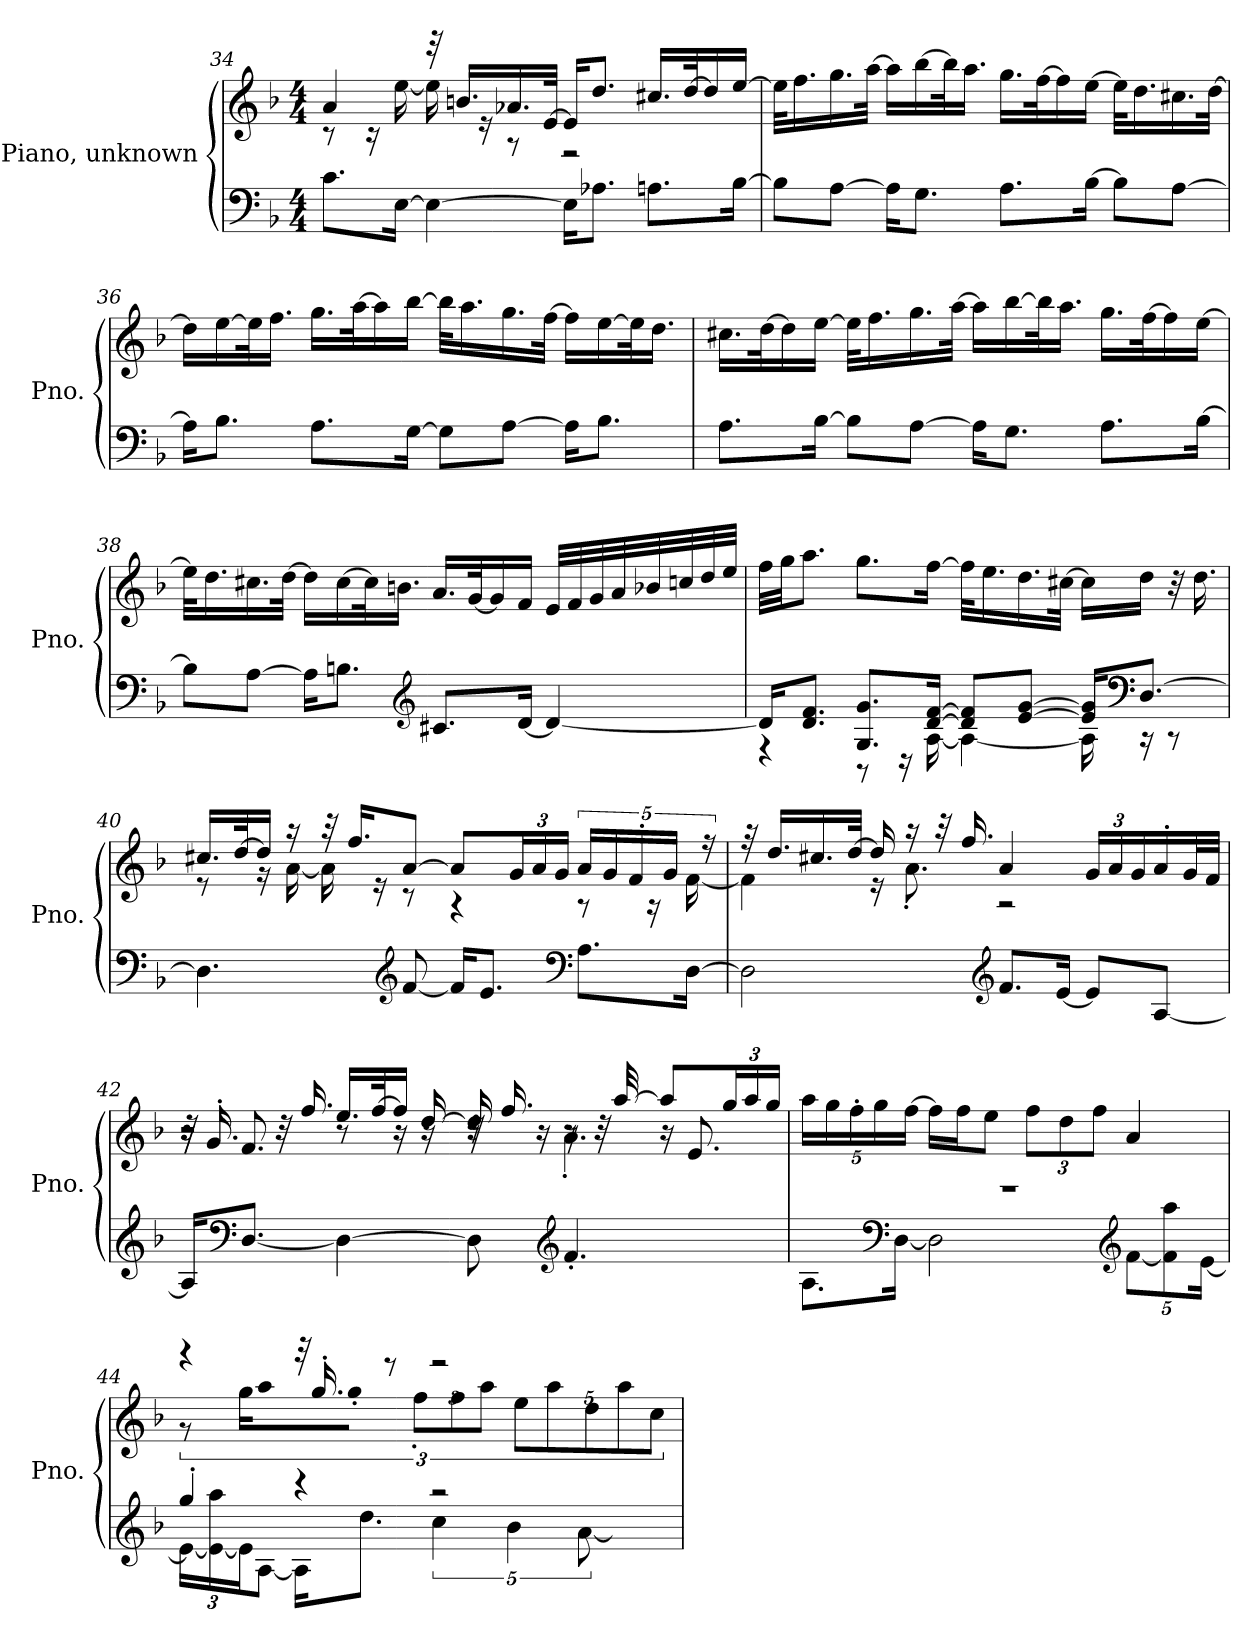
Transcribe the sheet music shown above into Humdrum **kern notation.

**kern	**kern
*part1	*part1
*staff2	*staff1
*I"Piano, unknown	*
*I'Pno.	*
*clefF4	*clefG2
*k[b-]	*k[b-]
*M4/4	*M4/4
=34	=34
*	*^
8.c\L	4a/	8r
.	.	16r
[16E\Jk	.	[16ee\
4E\_	32r	16ee\]
.	16.bn/LL	.
.	.	16r
.	16.a-X/	8r
.	[32e/JJk	.
16E\KL]	16e/KL]	2r
8.A-X\J	8.dd/J	.
8.An\L	16.cc#X/LL	.
.	[32dd/K	.
.	16dd/]	.
[16B-\Jk	[16ee/JJ	.
*	*v	*v
!!LO:LB:g=z
=35	=35
8B-\L]	32ee\KLL]
.	16.ff\
[8A\J	16.gg\
.	[32aa\JJk
16A\KL]	16aa\LL]
8.G\J	[16bb-\
.	32bb-\K]
.	16.aa\JJ
8.A\L	16.gg\LL
.	[32ff\K
.	16ff\]
[16B-\Jk	[16ee\JJ
8B-\L]	32ee\KLL]
.	16.dd\
[8A\J	16.cc#X\
.	[32dd\JJk
=36	=36
16A\KL]	16dd\LL]
8.B-\J	[16ee\
.	32ee\K]
.	16.ff\JJ
8.A\L	16.gg\LL
.	[32aa\K
.	16aa\]
[16G\Jk	[16bb-\JJ
8G\L]	32bb-\KLL]
.	16.aa\
[8A\J	16.gg\
.	[32ff\JJk
16A\KL]	16ff\LL]
8.B-\J	[16ee\
.	32ee\K]
.	16.dd\JJ
!!LO:LB:g=z
=37	=37
8.A\L	16.cc#X\LL
.	[32dd\K
.	16dd\]
[16B-\Jk	[16ee\JJ
8B-\L]	32ee\KLL]
.	16.ff\
[8A\J	16.gg\
.	[32aa\JJk
16A\KL]	16aa\LL]
8.G\J	[16bb-\
.	32bb-\K]
.	16.aa\JJ
8.A\L	16.gg\LL
.	[32ff\K
.	16ff\]
[16B-\Jk	[16ee\JJ
!!LO:LB:g=z
=38	=38
8B-\L]	32ee\KLL]
.	16.dd\
[8A\J	16.cc#X\
.	[32dd\JJk
16A\KL]	16dd\LL]
8.Bn\J	[16cc#\
.	32cc#\K]
.	16.bn\JJ
*clefG2	*
8.c#X/L	16.a/LL
.	[32g/K
.	16g/]
[16d/Jk	16f/JJ
4d/_	32e/LLL
.	32f/
.	32g/
.	32a/
.	32b-X/
.	32ccn/
.	32dd/
.	32ee/JJJ
=39	=39
*^	*
16d/KL]	4r	32ff\LLL
.	.	32gg\JJ
8.d/ 8.f/J	.	8.aa\J
8.G/ 8.g/L	8r	8.gg\L
.	16r	.
[16d/ [16f/Jk	[16A\	[16ff\Jk
8d/] 8f/]L	4A\_	32ff\KLL]
.	.	16.ee\
[8e/ [8g/J	.	16.dd\
.	.	[32cc#X\JJk
16e/] 16g/]KL	16A\]	16cc#\LL]
*clefF4	*	*
[8.D/J	16r	16dd\JJ
.	8r	32r
.	.	16.dd\
*v	*v	*
!!LO:PB:g=z
=40	=40
*	*^
4.D\]	16.cc#X/LL	8r
.	[32dd/K	.
.	16dd/JJ]	16r
.	16r	[16a\
.	32r	16a\]
.	16.ff/KL	.
.	.	16r
*clefG2	*	*
[8f/	[8a/J	8r
16f/KL]	8a/L]	4r
8.e/J	.	.
*	*Xbrackettup	*
.	24g/L	.
.	24a/	.
.	24g/JJ	.
*clefF4	*	*
*	*brackettup	*
8.A\L	20a/LL	8r
.	20g/	.
.	20f'/	.
.	.	16r
.	20g/JJ	.
[16D\Jk	.	[16f\
.	20r	.
=41	=41	=41
2D\]	32r	4f\]
.	16.dd/LL	.
.	16.cc#X/	.
.	[32dd/JJk	.
.	16dd/]	16r
.	16r	8.a'\
.	32r	.
.	16.ff/	.
*clefG2	*	*
8.f/L	4a/	2r
[16e/Jk	.	.
*	*Xbrackettup	*
8e/L]	24g/LL	.
.	24a/	.
.	24g/	.
[8A/J	16a'/	.
.	32g/L	.
.	32f/JJJ	.
!!LO:LB:g=z
=42	=42	=42
*	*	*^
16A/KL]	32r	2r	16r
.	16.g'/	.	.
*clefF4	*	*	*
[8.D/J	.	.	8.f/
.	32r	.	.
.	16.ff/	.	.
4D\_	16.ee/LL	.	8r
.	[32ff/K	.	.
.	16ff/JJ]	.	16r
.	16r	.	[16dd/
8D\]	32r	8r	16dd/]
.	16.ff/	.	.
.	.	.	16r
*clefG2	*	*	*
4.f'/	16r	4.a'\	8r
.	32r	.	.
.	[32aa/	.	.
.	8aa/L]	.	16r
.	.	.	8.e/
.	24gg/L	.	.
.	24aa/	.	.
.	24gg/JJ	.	.
*	*v	*v	*v
=43	=43
*^	*
1r	8.A\L	20aa\LL
.	.	20gg\
.	.	20ff'\
.	.	20gg\
*clefF4	*	*
.	[16D\Jk	.
.	.	[20ff\JJ
.	2D\]	16ff\LL]
.	.	16ff\J
.	.	8ee\J
.	.	12ff\L
.	.	12dd\
.	.	12ff\J
*clefG2	*	*
*	*Xbrackettup	*
.	[10f\L	4a/
.	10f\] 10aa\	.
.	[20e\Jk	.
!!LO:LB:g=z
=44	=44	=44
*	*	*^
*	*	*	*brackettup
4gg'/	24e\LL_	4r	12r
.	24e\_ 24aa\	.	.
.	24e\J]	.	24gg\LL
.	[8A\J	.	16aa\
.	.	.	16gg'\JJ
*	*	*	*Xbrackettup
4r	16A\KL]	32r	12ff'\L
.	.	16.gg'/	.
.	8.dd\J	.	.
.	.	.	12ff\
.	.	8r	.
.	.	.	12aa\J
*	*brackettup	*	*
2r	5cc\	2r	10ee\L
.	.	.	10aa\
.	5b-\	.	10dd\
.	.	.	10aa\
.	[10a\	.	10cc\J
*v	*v	*	*
*	*v	*v
=	=
*-	*-
